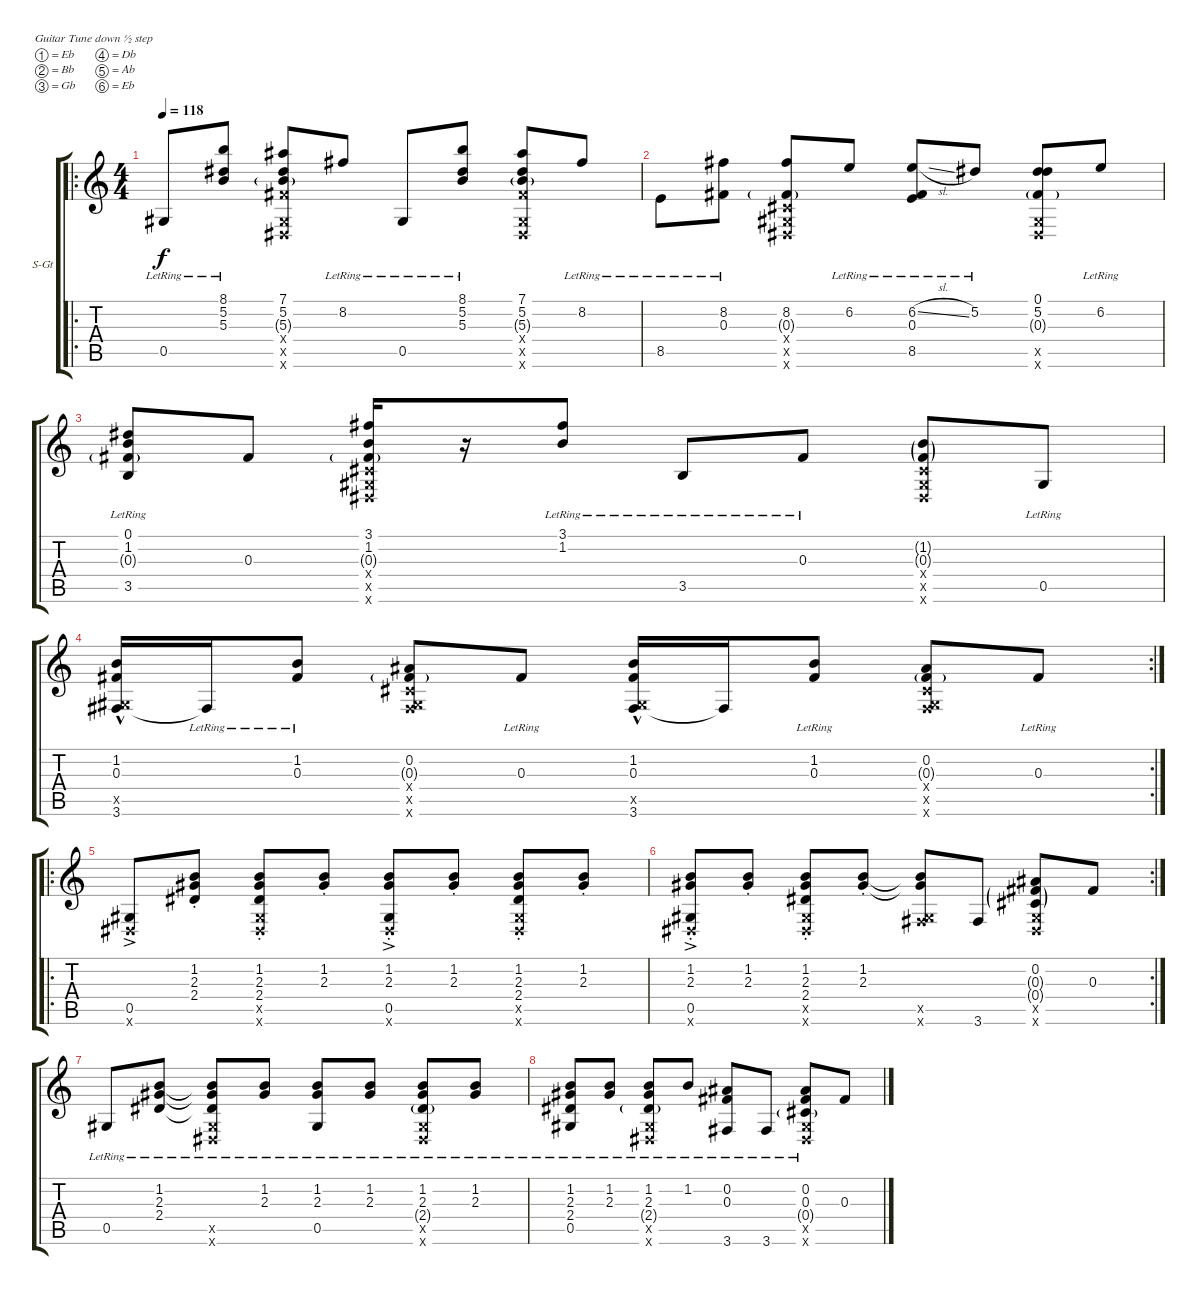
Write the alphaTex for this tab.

\defaultSystemsLayout 4
\bracketExtendMode groupsimilarinstruments
\firstSystemTrackNameOrientation horizontal
\otherSystemsTrackNameOrientation horizontal
\track ("Steel Guitar" "S-Gt") {instrument acousticguitarsteel}
\staff {score tabs}
\tuning (Eb4 Bb3 Gb3 Db3 Ab2 Eb2)
\ro
\ts (4 4)
\tempo 118
\clef g2
\ks c
0.5{lr}.8{dy f} (8.1{lr} 5.2{lr} 5.3{lr}).8 (7.1 0.6{x} 0.5{x} 5.4{x} 5.3{g} 5.2).8 8.2{lr}.8 0.5{lr}.8 (8.1{lr} 5.2{lr} 5.3{lr}).8 (7.1 0.6{x} 0.5{x} 5.4{x} 5.3{g} 5.2).8 8.2{lr}.8 |
8.5{lr}.8 (8.2{lr} 0.3{lr}).8 (8.2 0.3{g} 0.6{x} 0.5{x} 0.4{x}).8 6.2{lr}.8 (6.2{sl lr} 0.3{lr} 8.5{lr}).8 5.2{lr}.8 (0.6{x} 0.5{x} 5.2 0.3{g} 0.1).8 6.2{lr}.8 |
(3.5{lr} 1.2{lr} 0.1{lr} 0.3{g}).8 0.3.8 (3.1 1.2 0.6{x} 0.5{x} 0.3{g} 0.4{x}).16 r.16 (3.1{lr} 1.2{lr}).8 3.5{lr}.8 0.3{lr}.8 (0.6{x} 0.5{x} 0.4{x} 1.2{g} 0.3{g}).8 0.5{lr}.8 |
\rc 2
(1.2 3.6 0.3 0.5{hac x}).16 3.6{lr t}.16 (1.2{lr} 0.3{lr}).8 (0.2 3.6{x} 0.5{x} 0.3{g} 0.4{x}).8 0.3{lr}.8 (1.2 3.6 0.3 0.5{hac x}).16 3.6{t}.16 (1.2{lr} 0.3{lr}).8 (0.2 3.6{x} 0.5{x} 0.3{g} 0.4{x}).8 0.3{lr}.8 |
\ro
(0.5 0.6{ac x}).8 (1.2{st} 2.4{st} 2.3{st}).8 (0.6{st x} 0.5{st x} 1.2{st} 2.3{st} 2.4{st}).8 (1.2{st} 2.3{st}).8 (1.2{st} 2.3{st} 0.5{st} 0.6{ac st x}).8 (1.2{st} 2.3{st}).8 (1.2{st} 0.6{st x} 0.5{st x} 2.4{st} 2.3{st}).8 (1.2{st} 2.3{st}).8 |
\rc 2
(1.2{st} 2.3{st} 0.5{st} 0.6{ac st x}).8 (1.2{st} 2.3{st}).8 (1.2{st} 0.6{st x} 0.5{st x} 2.4{st} 2.3{st}).8 (1.2{st} 2.3{st}).8 (3.6{x} 0.5{x} 2.3{t} 1.2{t}).8 3.6.8 (0.3{g} 0.4{g} 0.6{x} 0.5{x} 0.2).8 0.3.8 |
0.5{lr}.8 (1.2{lr} 2.4{lr} 2.3{lr}).8 (0.6{x} 0.5{x} 1.2{lr t} 2.3{lr t} 2.4{lr t}).8 (1.2{lr} 2.3{lr}).8 (1.2{lr} 2.3{lr} 0.5{lr}).8 (1.2{lr} 2.3{lr}).8 (1.2{lr} 0.6{x} 0.5{x} 2.4{g lr} 2.3{lr}).8 (1.2{lr} 2.3{lr}).8 |
(1.2{lr} 2.3{lr} 2.4{lr} 0.5).8 (1.2{lr} 2.3{lr}).8 (1.2{lr} 0.6{x} 0.5{x} 2.4{g lr} 2.3{lr}).8 1.2{lr}.8 (0.2{lr} 3.6{lr} 0.3{lr}).8 3.6{lr}.8 (0.2{lr} 0.3{lr} 0.4{g lr} 0.6{x} 0.5{x}).8 0.3.8
